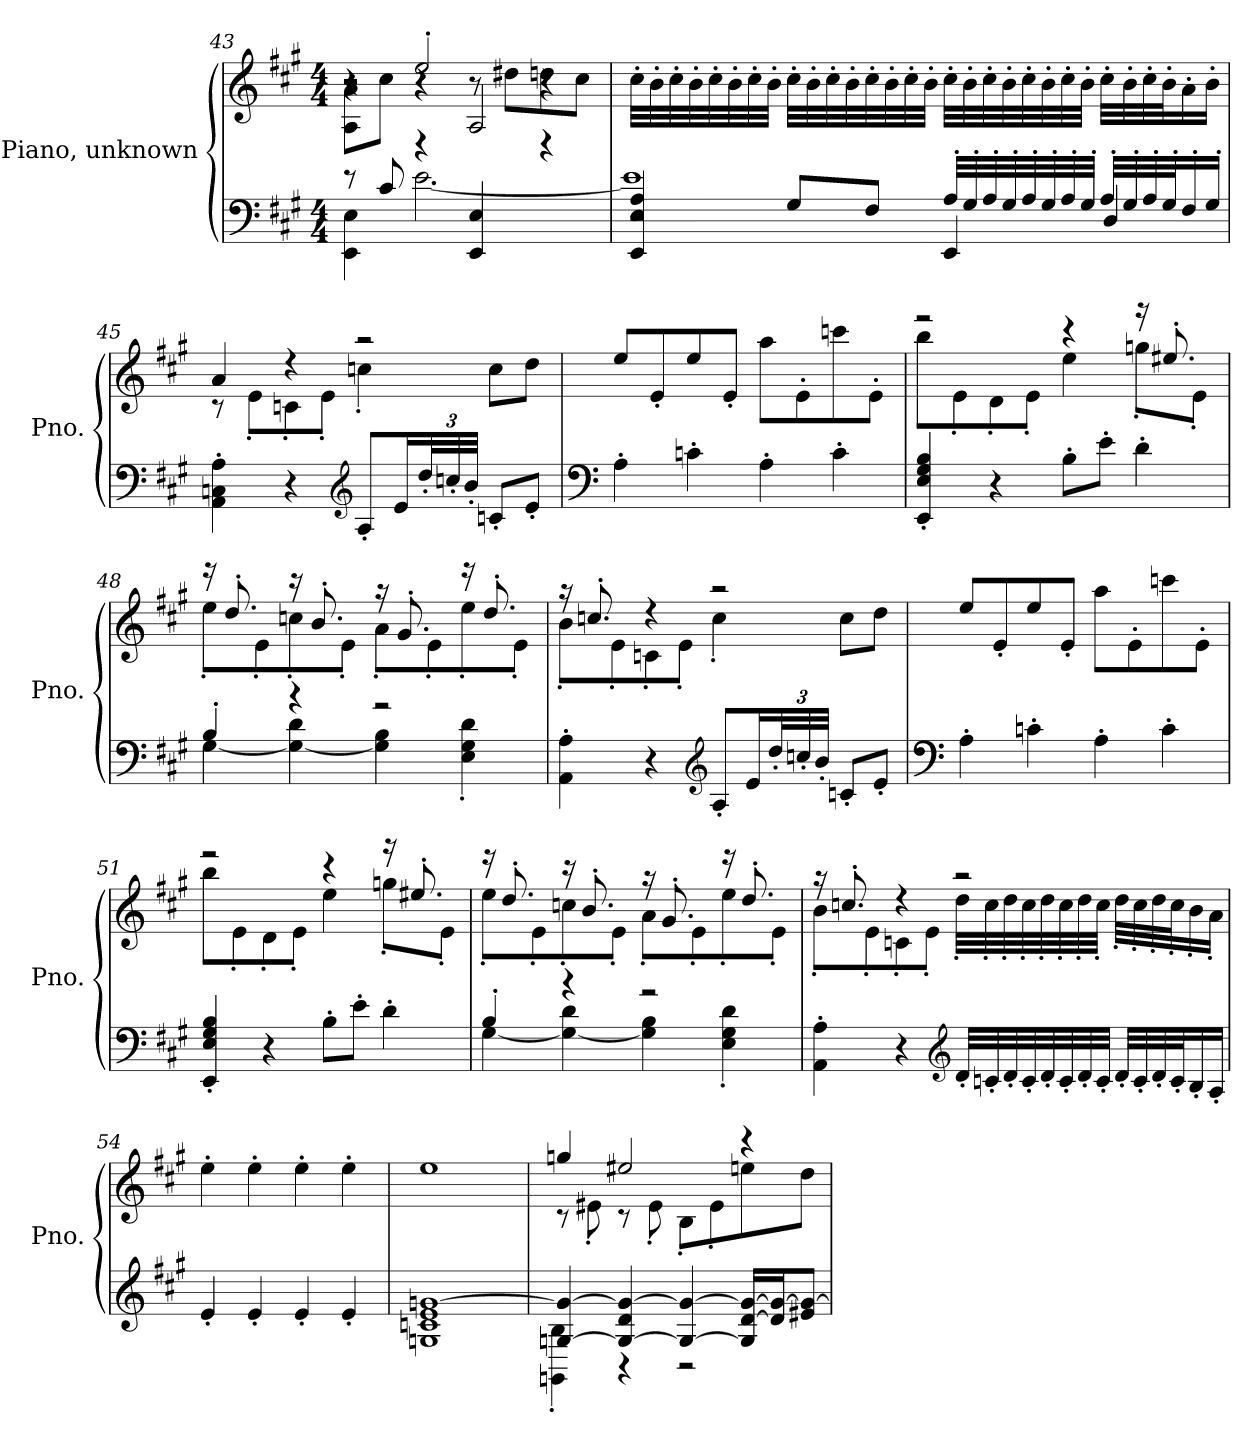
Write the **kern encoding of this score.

**kern	**kern
*part1	*part1
*staff2	*staff1
*I"Piano, unknown	*
*I'Pno.	*
!!LO:LB:g=z
*clefF4	*clefG2
*k[f#c#g#]	*k[f#c#g#]
*M4/4	*M4/4
=43	=43
*^	*^
*	*	*	*^
8r	4EE\ 4E\	4r	8A\ 8a\L	2r
8c#/	.	.	8cc#\J	.
4r	[2.e\	2ee'/	4r	.
4EE/ 4E/	.	.	8r	2A/
.	.	.	8dd#X\L	.
4r	.	4r	8ddn\	.
.	.	.	8cc#\J	.
*	*	*v	*v	*v
=44	=44	=44
*	*^	*
4EE/ 4E/ 4A/	1e]	2r	32cc#'\LLL
.	.	.	32b'\
.	.	.	32cc#'\
.	.	.	32b'\
.	.	.	32cc#'\
.	.	.	32b'\
.	.	.	32cc#'\
.	.	.	32b'\JJJ
8G#/L	.	.	32cc#'\LLL
.	.	.	32b'\
.	.	.	32cc#'\
.	.	.	32b'\
8F#/J	.	.	32cc#'\
.	.	.	32b'\
.	.	.	32cc#'\
.	.	.	32b'\JJJ
32A'/LLL	.	4EE/	32cc#'\LLL
32G#'/	.	.	32b'\
32A'/	.	.	32cc#'\
32G#'/	.	.	32b'\
32A'/	.	.	32cc#'\
32G#'/	.	.	32b'\
32A'/	.	.	32cc#'\
32G#'/JJJ	.	.	32b'\JJJ
32A'/LLL	.	4D/	32cc#'\LLL
32G#'/	.	.	32b'\
32A'/	.	.	32cc#'\
32G#'/J	.	.	32b'\J
16F#'/	.	.	16a'\
16G#'/JJ	.	.	16b'\JJ
*v	*v	*v	*
!!LO:PB:g=z
=45	=45
*	*^
4AA\' 4Cn\' 4A\'	4a/	8r
.	.	8e'\L
4r	4r	8cn'\
.	.	8e'\J
*clefG2	*	*
8A'/L	2r	4ccn'\
16e/L	.	.
*Xbrackettup	*	*
48dd'/L	.	.
48ccn'/	.	.
48b'/JJJ	.	.
8cn'/L	.	8cc\L
8e'/J	.	8dd\J
*	*v	*v
=46	=46
*clefF4	*
4A'\	8ee/L
.	8e'/
4cn'\	8ee/
.	8e'/J
4A'\	8aa\L
.	8e'\
4c'\	8cccn\
.	8e'\J
=47	=47
*	*^
4EE/' 4E/' 4G#/' 4B/'	2r	8bb\L
.	.	8e'\
4r	.	8d'\
.	.	8e'\J
8B'\L	4r	4ee\
8e'\J	.	.
4d'\	16r	8ggn'\L
.	8.ee#X'/	.
.	.	8e'\J
!!LO:LB:g=z	!!
=48	=48	=48
*^	*	*
4B'/	[4G#\	16r	8ee'\L
.	.	8.dd'/	.
.	.	.	8e'\
4r	4G#\_ 4d\	16r	8ccn'\
.	.	8.b'/	.
.	.	.	8e'\J
2r	4G#\] 4B\	16r	8a'\L
.	.	8.g#'/	.
.	.	.	8e'\
.	4E\' 4G#\' 4d\'	16r	8ee'\
.	.	8.dd'/	.
.	.	.	8e'\J
*v	*v	*	*
=49	=49	=49
4AA\' 4A\'	16r	8b'\L
.	8.ccn'/	.
.	.	8e'\
4r	4r	8cn'\
.	.	8e'\J
*clefG2	*	*
8A'/L	2r	4cc'\
16e/L	.	.
48dd'/L	.	.
48ccn'/	.	.
48b'/JJJ	.	.
8cn'/L	.	8cc\L
8e'/J	.	8dd\J
*	*v	*v
=50	=50
*clefF4	*
4A'\	8ee/L
.	8e'/
4cn'\	8ee/
.	8e'/J
4A'\	8aa\L
.	8e'\
4c'\	8cccn\
.	8e'\J
!!LO:LB:g=z
=51	=51
*	*^
4EE/' 4E/' 4G#/' 4B/'	2r	8bb\L
.	.	8e'\
4r	.	8d'\
.	.	8e'\J
8B'\L	4r	4ee\
8e'\J	.	.
4d'\	16r	8ggn'\L
.	8.ee#X'/	.
.	.	8e'\J
=52	=52	=52
*^	*	*
4B'/	[4G#\	16r	8ee'\L
.	.	8.dd'/	.
.	.	.	8e'\
4r	4G#\_ 4d\	16r	8ccn'\
.	.	8.b'/	.
.	.	.	8e'\J
2r	4G#\] 4B\	16r	8a'\L
.	.	8.g#'/	.
.	.	.	8e'\
.	4E\' 4G#\' 4d\'	16r	8ee'\
.	.	8.dd'/	.
.	.	.	8e'\J
*v	*v	*	*
!!LO:LB:g=z	!!
=53	=53	=53
4AA\' 4A\'	16r	8b'\L
.	8.ccn'/	.
.	.	8e'\
4r	4r	8cn'\
.	.	8e'\J
*clefG2	*	*
32d'/LLL	2r	32dd'\LLL
32cn'/	.	32cc'\
32d'/	.	32dd'\
32c'/	.	32cc'\
32d'/	.	32dd'\
32c'/	.	32cc'\
32d'/	.	32dd'\
32c'/JJJ	.	32cc'\JJJ
32d'/LLL	.	32dd'\LLL
32c'/	.	32cc'\
32d'/	.	32dd'\
32c'/J	.	32cc'\J
16B'/	.	16b'\
16A'/JJ	.	16a'\JJ
*	*v	*v
=54	=54
4e'/	4ee'\
4e'/	4ee'\
4e'/	4ee'\
4e'/	4ee'\
=55	=55
*^	*
[1gn	1Gn 1cn 1e	1ee
=56	=56	=56
*	*	*^
[4Gn/ 4g/_	4GGn\' 4B\'	4ggn/	8r
.	.	.	8e#X'\
4G/_ 4d/ 4g/_	4r	2ee#X/	8r
.	.	.	8e#'\
4G/_ 4g/_	2r	.	8B'\L
.	.	.	8e#'\
16G/] [16d/ 16g/_LL	.	4r	8een\
16d/] 16g/_J	.	.	.
8e#X/ 8g/_J	.	.	8dd\J
*v	*v	*	*
*	*v	*v
=	=
*-	*-
